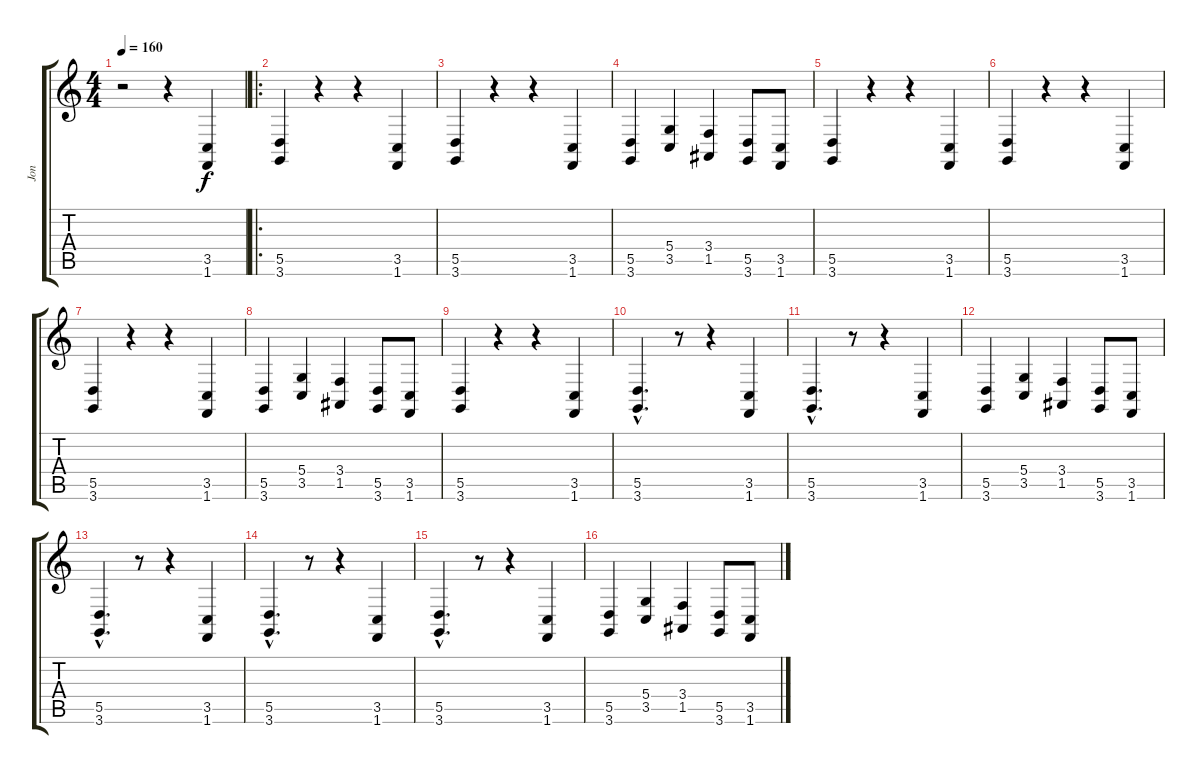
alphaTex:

\track ("Jon" "Jon") {instrument drawbarorgan}
\staff {score tabs}
\tuning (E4 B3 G3 D3 A2 E2) {hide}
\ts (4 4)
\tempo 160
\clef g2
\ks c
r.2{dy f instrument drawbarorgan} r.4 (3.5 1.6).4 |
\ro
(5.5 3.6).4 r.4 r.4 (3.5 1.6).4 |
(5.5 3.6).4 r.4 r.4 (3.5 1.6).4 |
(5.5 3.6).4 (5.4 3.5).4 (3.4 1.5).4 (5.5 3.6).8 (3.5 1.6).8 |
(5.5 3.6).4 r.4 r.4 (3.5 1.6).4 |
(5.5 3.6).4 r.4 r.4 (3.5 1.6).4 |
(5.5 3.6).4 r.4 r.4 (3.5 1.6).4 |
(5.5 3.6).4 (5.4 3.5).4 (3.4 1.5).4 (5.5 3.6).8 (3.5 1.6).8 |
(5.5 3.6).4 r.4 r.4 (3.5 1.6).4 |
(5.5{hac} 3.6{hac}).4{d} r.8 r.4 (3.5 1.6).4 |
(5.5{hac} 3.6{hac}).4{d} r.8 r.4 (3.5 1.6).4 |
(5.5 3.6).4 (5.4 3.5).4 (3.4 1.5).4 (5.5 3.6).8 (3.5 1.6).8 |
(5.5{hac} 3.6{hac}).4{d} r.8 r.4 (3.5 1.6).4 |
(5.5{hac} 3.6{hac}).4{d} r.8 r.4 (3.5 1.6).4 |
(5.5{hac} 3.6{hac}).4{d} r.8 r.4 (3.5 1.6).4 |
(5.5 3.6).4 (5.4 3.5).4 (3.4 1.5).4 (5.5 3.6).8 (3.5 1.6).8
